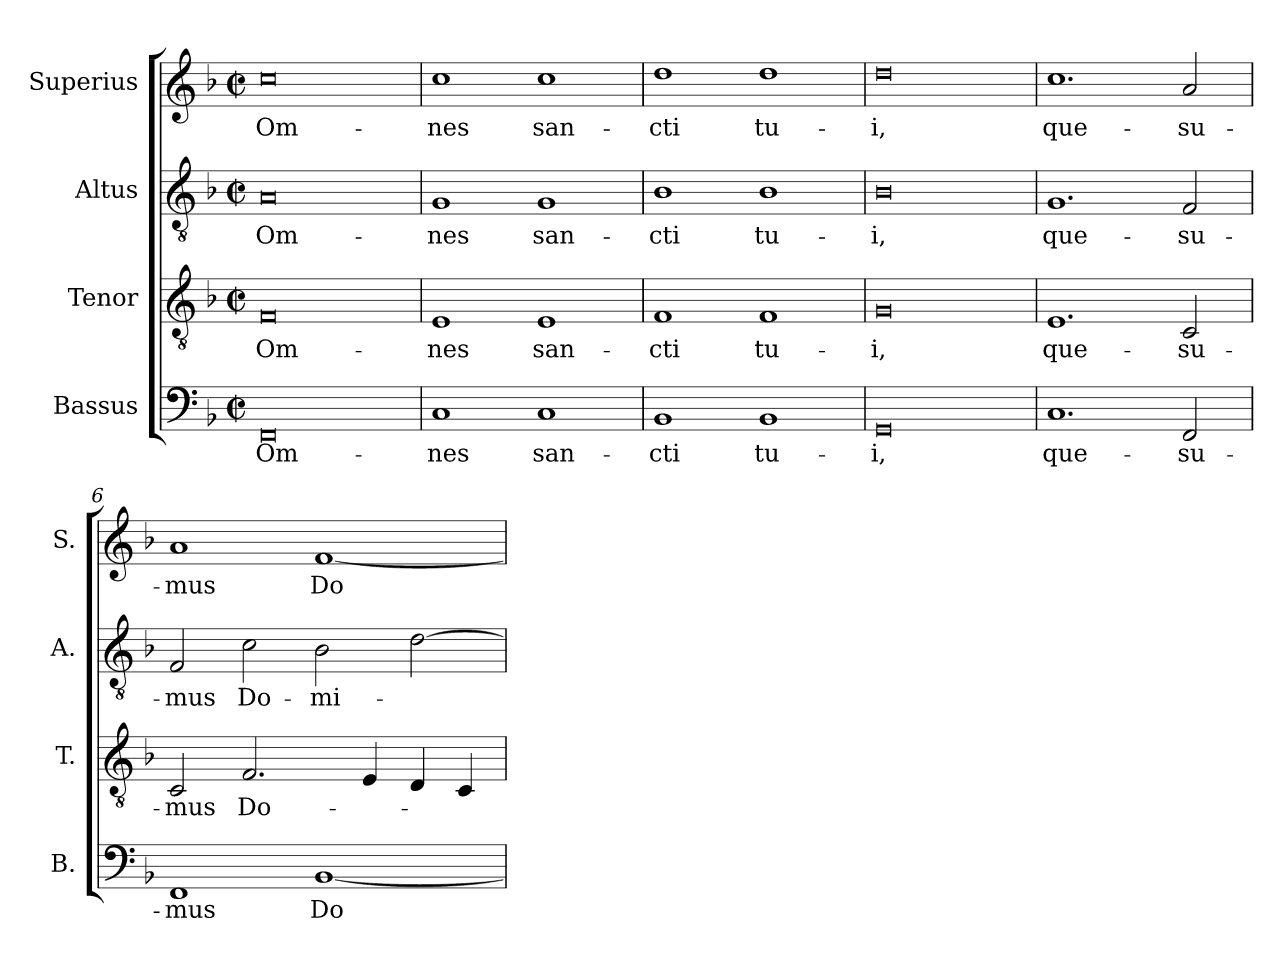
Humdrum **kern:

**kern	**text	**kern	**text	**kern	**text	**kern	**text
*part4	*part4	*part3	*part3	*part2	*part2	*part1	*part1
*staff4	*staff4	*staff3	*staff3	*staff2	*staff2	*staff1	*staff1
*I"Bassus	*	*I"Tenor	*	*I"Altus	*	*I"Superius	*
*I'B.	*	*I'T.	*	*I'A.	*	*I'S.	*
!!LO:PB:g=z
*clefF4	*	*clefGv2	*	*clefGv2	*	*clefG2	*
*	*	*ITrd7c12	*	*ITrd7c12	*	*	*
*k[b-]	*	*k[b-]	*	*k[b-]	*	*k[b-]	*
*F:	*	*F:	*	*F:	*	*F:	*
*M2/2	*	*M2/2	*	*M2/2	*	*M2/2	*
*met(c|)	*	*met(c|)	*	*met(c|)	*	*met(c|)	*
=1	=1	=1	=1	=1	=1	=1	=1
!	!LO:LY:b:color=#000000	!	!	!	!	!	!
!	!	!	!LO:LY:b:color=#000000	!	!	!	!
!	!	!	!	!	!LO:LY:b:color=#000000	!	!
!	!	!	!	!	!	!	!LO:LY:b:color=#000000
0FFi	Om-	0FFi	Om-	0AAi	Om-	0cci	Om-
=2	=2	=2	=2	=2	=2	=2	=2
!	!LO:LY:b:color=#000000	!	!	!	!	!	!
!	!	!	!LO:LY:b:color=#000000	!	!	!	!
!	!	!	!	!	!LO:LY:b:color=#000000	!	!
!	!	!	!	!	!	!	!LO:LY:b:color=#000000
1Ci	-nes	1EEi	-nes	1GGi	-nes	1cci	-nes
!	!LO:LY:b:color=#000000	!	!	!	!	!	!
!	!	!	!LO:LY:b:color=#000000	!	!	!	!
!	!	!	!	!	!LO:LY:b:color=#000000	!	!
!	!	!	!	!	!	!	!LO:LY:b:color=#000000
1Ci	san-	1EEi	san-	1GGi	san-	1cci	san-
=3	=3	=3	=3	=3	=3	=3	=3
!	!LO:LY:b:color=#000000	!	!	!	!	!	!
!	!	!	!LO:LY:b:color=#000000	!	!	!	!
!	!	!	!	!	!LO:LY:b:color=#000000	!	!
!	!	!	!	!	!	!	!LO:LY:b:color=#000000
1BB-i	-cti	1FFi	-cti	1BB-i	-cti	1ddi	-cti
!	!LO:LY:b:color=#000000	!	!	!	!	!	!
!	!	!	!LO:LY:b:color=#000000	!	!	!	!
!	!	!	!	!	!LO:LY:b:color=#000000	!	!
!	!	!	!	!	!	!	!LO:LY:b:color=#000000
1BB-i	tu-	1FFi	tu-	1BB-i	tu-	1ddi	tu-
=4	=4	=4	=4	=4	=4	=4	=4
!	!LO:LY:b:color=#000000	!	!	!	!	!	!
!	!	!	!LO:LY:b:color=#000000	!	!	!	!
!	!	!	!	!	!LO:LY:b:color=#000000	!	!
!	!	!	!	!	!	!	!LO:LY:b:color=#000000
0GGi	-i,	0GGi	-i,	0BB-i	-i,	0ddi	-i,
=5	=5	=5	=5	=5	=5	=5	=5
!	!LO:LY:b:color=#000000	!	!	!	!	!	!
!	!	!	!LO:LY:b:color=#000000	!	!	!	!
!	!	!	!	!	!LO:LY:b:color=#000000	!	!
!	!	!	!	!	!	!	!LO:LY:b:color=#000000
1.Ci	que-	1.EEi	que-	1.GGi	que-	1.cci	que-
!	!LO:LY:b:color=#000000	!	!	!	!	!	!
!	!	!	!LO:LY:b:color=#000000	!	!	!	!
!	!	!	!	!	!LO:LY:b:color=#000000	!	!
!	!	!	!	!	!	!	!LO:LY:b:color=#000000
2FFi/	-su-	2CCi/	-su-	2FFi/	-su-	2ai/	-su-
=6	=6	=6	=6	=6	=6	=6	=6
!	!LO:LY:b:color=#000000	!	!	!	!	!	!
!	!	!	!LO:LY:b:color=#000000	!	!	!	!
!	!	!	!	!	!LO:LY:b:color=#000000	!	!
!	!	!	!	!	!	!	!LO:LY:b:color=#000000
1FFi	-mus	2CCi/	-mus	2FFi/	-mus	1ai	-mus
!	!	!	!LO:LY:b:color=#000000	!	!	!	!
!	!	!	!	!	!LO:LY:b:color=#000000	!	!
.	.	2.FFi/	Do-	2Ci\	Do-	.	.
!	!LO:LY:b:color=#000000	!	!	!	!	!	!
!	!	!	!	!	!LO:LY:b:color=#000000	!	!
!	!	!	!	!	!	!	!LO:LY:b:color=#000000
[<1BB-i	Do-	.	.	2BB-i\	-mi-	[<1fi	Do-
.	.	4EEi/	.	.	.	.	.
.	.	4DDi/	.	[>2Di\	.	.	.
.	.	4CCi/	.	.	.	.	.
=	=	=	=	=	=	=	=
*-	*-	*-	*-	*-	*-	*-	*-
